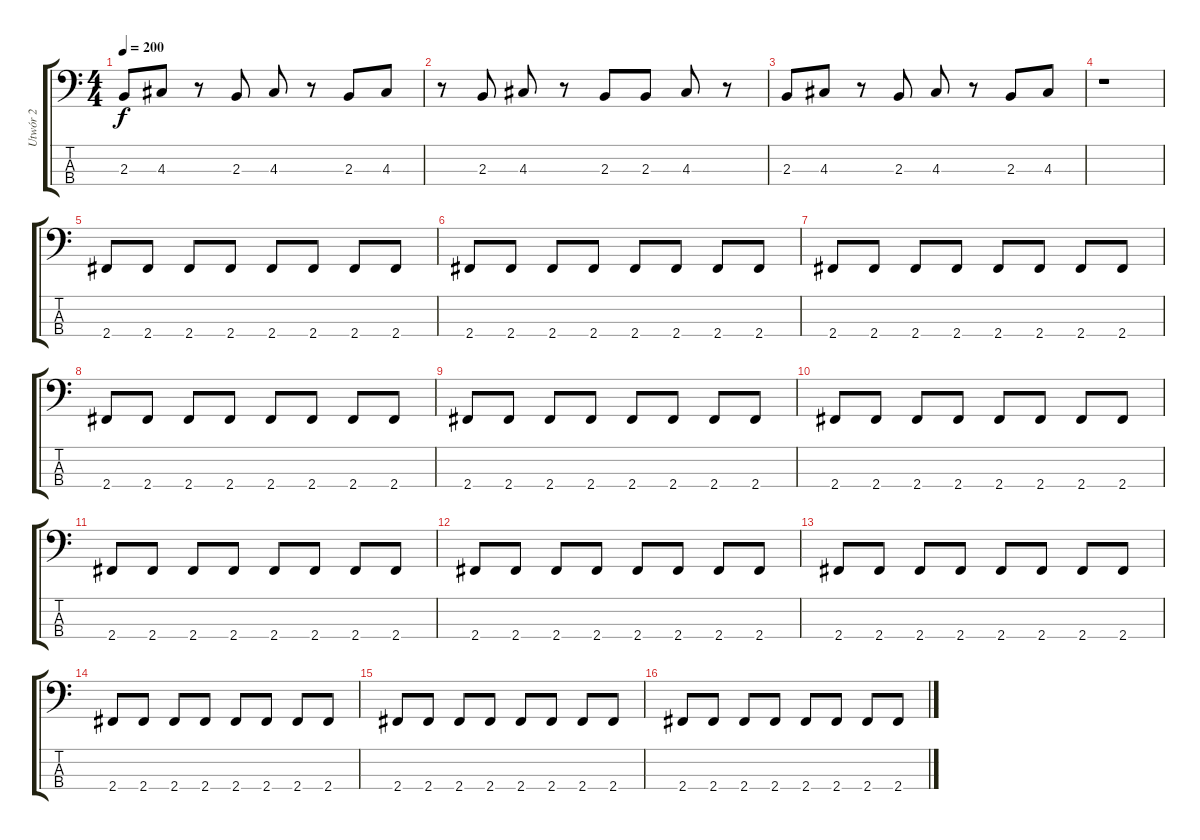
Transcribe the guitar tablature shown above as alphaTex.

\track ("Utwór 2" "Utwór 2") {instrument electricbassfinger}
\staff {score tabs}
\tuning (G2 D2 A1 E1) {hide}
\ts (4 4)
\tempo 200
\clef f4
\ks c
2.3.8{dy f} 4.3.8 r.8 2.3.8 4.3.8 r.8 2.3.8 4.3.8 |
r.8 2.3.8 4.3.8 r.8 2.3.8 2.3.8 4.3.8 r.8 |
2.3.8 4.3.8 r.8 2.3.8 4.3.8 r.8 2.3.8 4.3.8 |
r.1 |
2.4.8 2.4.8 2.4.8 2.4.8 2.4.8 2.4.8 2.4.8 2.4.8 |
2.4.8 2.4.8 2.4.8 2.4.8 2.4.8 2.4.8 2.4.8 2.4.8 |
2.4.8 2.4.8 2.4.8 2.4.8 2.4.8 2.4.8 2.4.8 2.4.8 |
2.4.8 2.4.8 2.4.8 2.4.8 2.4.8 2.4.8 2.4.8 2.4.8 |
2.4.8 2.4.8 2.4.8 2.4.8 2.4.8 2.4.8 2.4.8 2.4.8 |
2.4.8 2.4.8 2.4.8 2.4.8 2.4.8 2.4.8 2.4.8 2.4.8 |
2.4.8 2.4.8 2.4.8 2.4.8 2.4.8 2.4.8 2.4.8 2.4.8 |
2.4.8 2.4.8 2.4.8 2.4.8 2.4.8 2.4.8 2.4.8 2.4.8 |
2.4.8 2.4.8 2.4.8 2.4.8 2.4.8 2.4.8 2.4.8 2.4.8 |
2.4.8 2.4.8 2.4.8 2.4.8 2.4.8 2.4.8 2.4.8 2.4.8 |
2.4.8 2.4.8 2.4.8 2.4.8 2.4.8 2.4.8 2.4.8 2.4.8 |
2.4.8 2.4.8 2.4.8 2.4.8 2.4.8 2.4.8 2.4.8 2.4.8
